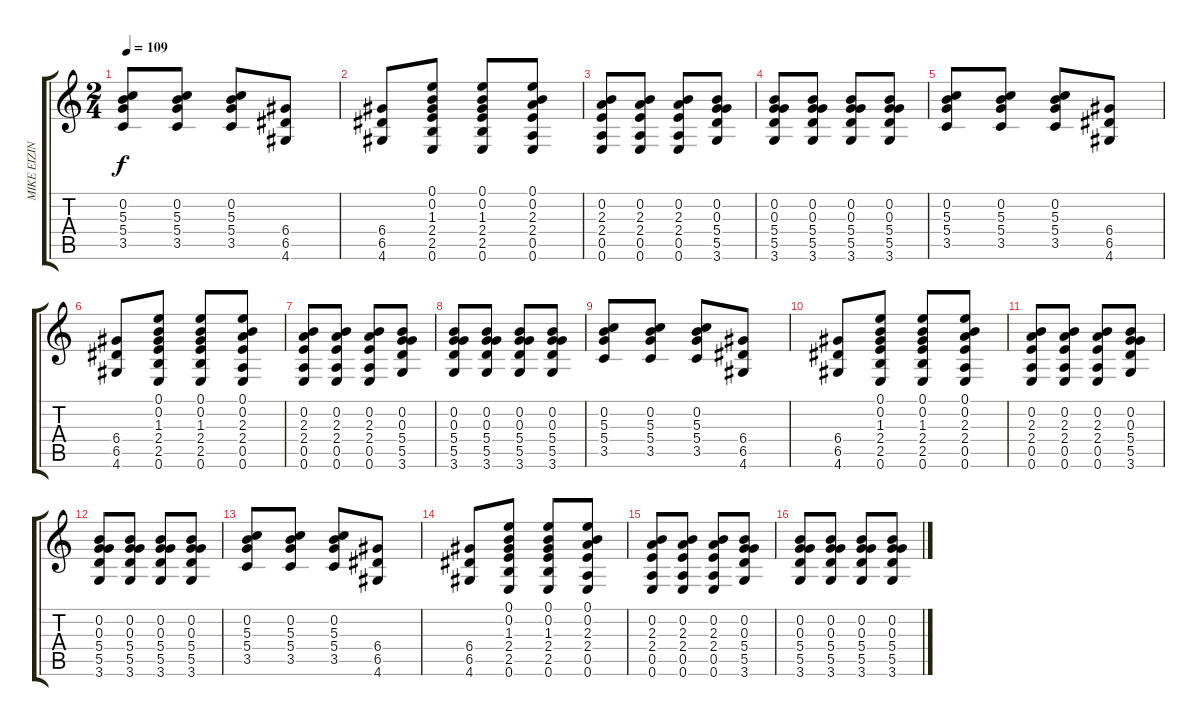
\track ("MIKE EIZINGER" "MIKE EIZIN") {instrument electricguitarjazz}
\staff {score tabs}
\tuning (E4 B3 G3 D3 A2 E2) {hide}
\ts (2 4)
\tempo 109
\clef g2
\ks c
(0.2 5.3 5.4 3.5).8{dy f instrument overdrivenguitar} (0.2 5.3 5.4 3.5).8 (0.2 5.3 5.4 3.5).8 (6.4 6.5 4.6).8 |
(6.4 6.5 4.6).8 (0.1 0.2 1.3 2.4 2.5 0.6).8 (0.1 0.2 1.3 2.4 2.5 0.6).8 (0.1 0.2 2.3 2.4 0.5 0.6).8 |
(0.2 2.3 2.4 0.5 0.6).8 (0.2 2.3 2.4 0.5 0.6).8 (0.2 2.3 2.4 0.5 0.6).8 (0.2 0.3 5.4 5.5 3.6).8 |
(0.2 0.3 5.4 5.5 3.6).8 (0.2 0.3 5.4 5.5 3.6).8 (0.2 0.3 5.4 5.5 3.6).8 (0.2 0.3 5.4 5.5 3.6).8 |
(0.2 5.3 5.4 3.5).8{instrument overdrivenguitar} (0.2 5.3 5.4 3.5).8 (0.2 5.3 5.4 3.5).8 (6.4 6.5 4.6).8 |
(6.4 6.5 4.6).8 (0.1 0.2 1.3 2.4 2.5 0.6).8 (0.1 0.2 1.3 2.4 2.5 0.6).8 (0.1 0.2 2.3 2.4 0.5 0.6).8 |
(0.2 2.3 2.4 0.5 0.6).8 (0.2 2.3 2.4 0.5 0.6).8 (0.2 2.3 2.4 0.5 0.6).8 (0.2 0.3 5.4 5.5 3.6).8 |
(0.2 0.3 5.4 5.5 3.6).8 (0.2 0.3 5.4 5.5 3.6).8 (0.2 0.3 5.4 5.5 3.6).8 (0.2 0.3 5.4 5.5 3.6).8 |
(0.2 5.3 5.4 3.5).8{instrument overdrivenguitar} (0.2 5.3 5.4 3.5).8 (0.2 5.3 5.4 3.5).8 (6.4 6.5 4.6).8 |
(6.4 6.5 4.6).8 (0.1 0.2 1.3 2.4 2.5 0.6).8 (0.1 0.2 1.3 2.4 2.5 0.6).8 (0.1 0.2 2.3 2.4 0.5 0.6).8 |
(0.2 2.3 2.4 0.5 0.6).8 (0.2 2.3 2.4 0.5 0.6).8 (0.2 2.3 2.4 0.5 0.6).8 (0.2 0.3 5.4 5.5 3.6).8 |
(0.2 0.3 5.4 5.5 3.6).8 (0.2 0.3 5.4 5.5 3.6).8 (0.2 0.3 5.4 5.5 3.6).8 (0.2 0.3 5.4 5.5 3.6).8 |
(0.2 5.3 5.4 3.5).8{instrument overdrivenguitar} (0.2 5.3 5.4 3.5).8 (0.2 5.3 5.4 3.5).8 (6.4 6.5 4.6).8 |
(6.4 6.5 4.6).8 (0.1 0.2 1.3 2.4 2.5 0.6).8 (0.1 0.2 1.3 2.4 2.5 0.6).8 (0.1 0.2 2.3 2.4 0.5 0.6).8 |
(0.2 2.3 2.4 0.5 0.6).8 (0.2 2.3 2.4 0.5 0.6).8 (0.2 2.3 2.4 0.5 0.6).8 (0.2 0.3 5.4 5.5 3.6).8 |
(0.2 0.3 5.4 5.5 3.6).8 (0.2 0.3 5.4 5.5 3.6).8 (0.2 0.3 5.4 5.5 3.6).8 (0.2 0.3 5.4 5.5 3.6).8
